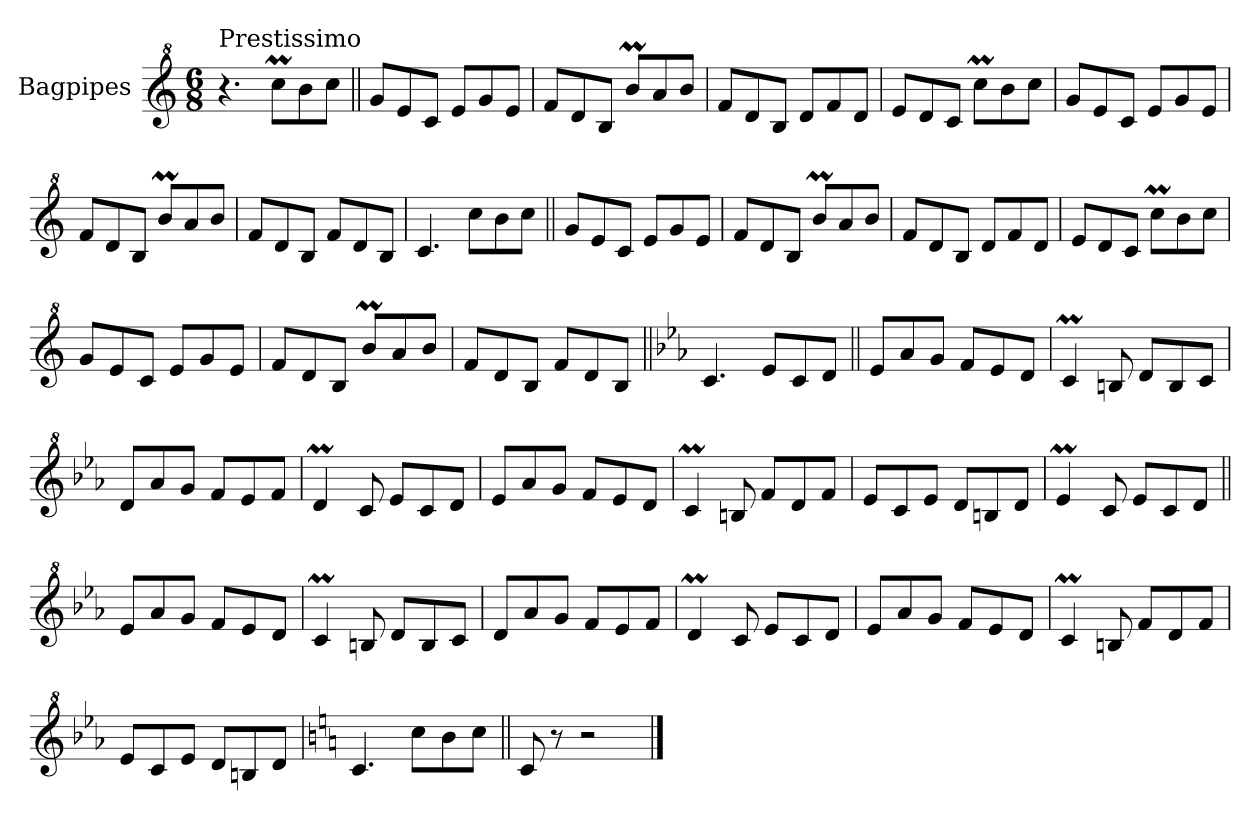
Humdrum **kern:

**kern
*part1
*staff1
*I"Bagpipes
*I'Bag
*clefG^2
*k[]
*M6/8
=1
!LO:TX:a:t=Prestissimo
4.r
8cccML
8bb
8cccJ
=||
8ggL
8ee
8ccJ
8eeL
8gg
8eeJ
=
8ffL
8dd
8bJ
8bbmL
8aa
8bbJ
=
8ffL
8dd
8bJ
8ddL
8ff
8ddJ
=
8eeL
8dd
8ccJ
8cccML
8bb
8cccJ
=
8ggL
8ee
8ccJ
8eeL
8gg
8eeJ
=
8ffL
8dd
8bJ
8bbmL
8aa
8bbJ
=
8ffL
8dd
8bJ
8ffL
8dd
8bJ
=
4.cc
8cccL
8bb
8cccJ
=||
8ggL
8ee
8ccJ
8eeL
8gg
8eeJ
=
8ffL
8dd
8bJ
8bbmL
8aa
8bbJ
=
8ffL
8dd
8bJ
8ddL
8ff
8ddJ
=
8eeL
8dd
8ccJ
8cccML
8bb
8cccJ
=
8ggL
8ee
8ccJ
8eeL
8gg
8eeJ
=
8ffL
8dd
8bJ
8bbmL
8aa
8bbJ
=
8ffL
8dd
8bJ
8ffL
8dd
8bJ
=||
*k[b-e-a-]
*E-:
4.cc
8ee-L
8cc
8ddJ
=||
8ee-L
8aa-
8ggJ
8ffL
8ee-
8ddJ
=
4ccM
8bn
8ddL
8b
8ccJ
=
8ddL
8aa-
8ggJ
8ffL
8ee-
8ffJ
=
4ddm
8cc
8ee-L
8cc
8ddJ
=
8ee-L
8aa-
8ggJ
8ffL
8ee-
8ddJ
=
4ccM
8bn
8ffL
8dd
8ffJ
=
8ee-L
8cc
8ee-J
8ddL
8bn
8ddJ
=
4ee-M
8cc
8ee-L
8cc
8ddJ
=||
8ee-L
8aa-
8ggJ
8ffL
8ee-
8ddJ
=
4ccM
8bn
8ddL
8b
8ccJ
=
8ddL
8aa-
8ggJ
8ffL
8ee-
8ffJ
=
4ddm
8cc
8ee-L
8cc
8ddJ
=
8ee-L
8aa-
8ggJ
8ffL
8ee-
8ddJ
=
4ccM
8bn
8ffL
8dd
8ffJ
=
8ee-L
8cc
8ee-J
8ddL
8bn
8ddJ
=
*k[]
*C:
4.cc
8cccL
8bb
8cccJ
=||
8cc
8r
2r
==
*-
